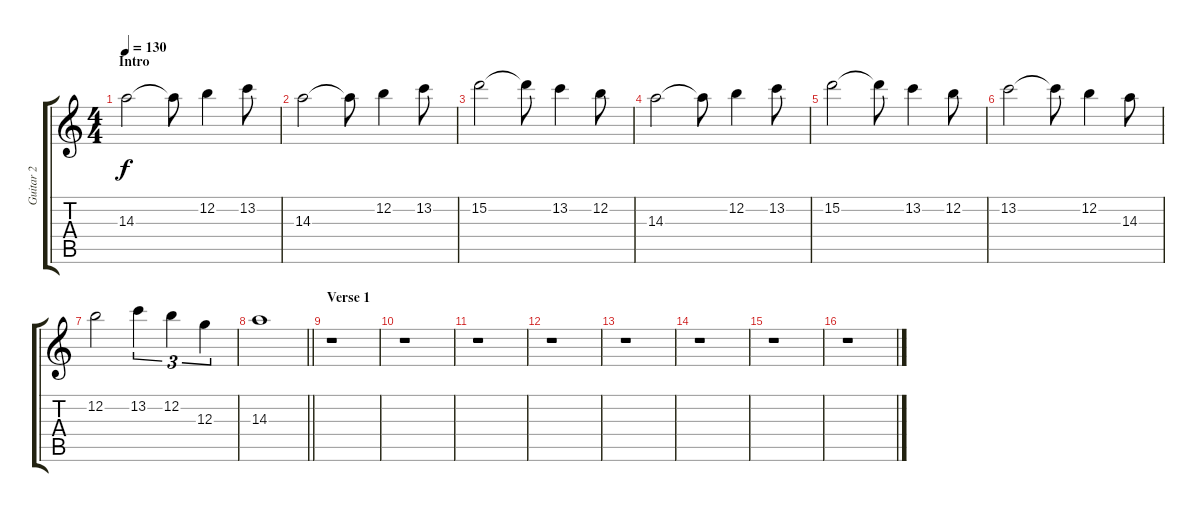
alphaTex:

\track ("Guitar 2" "Guitar 2") {instrument distortionguitar}
\staff {score tabs}
\tuning (E4 B3 G3 D3 A2 E2) {hide}
\ts (4 4)
\section ("" "Intro")
\tempo 130
\clef g2
\ks c
14.3.2{dy f instrument distortionguitar} 14.3{t}.8 12.2.4 13.2.8 |
14.3.2 14.3{t}.8 12.2.4 13.2.8 |
15.2.2 15.2{t}.8 13.2.4 12.2.8 |
14.3.2 14.3{t}.8 12.2.4 13.2.8 |
15.2.2 15.2{t}.8 13.2.4 12.2.8 |
13.2.2 13.2{t}.8 12.2.4 14.3.8 |
12.2.2 13.2.4{tu (3 2)} 12.2.4{tu (3 2)} 12.3.4{tu (3 2)} |
\barLineRight lightlight
14.3.1 |
\section ("" "Verse 1")
r.1 |
r.1 |
r.1 |
r.1 |
r.1 |
r.1 |
r.1 |
r.1
